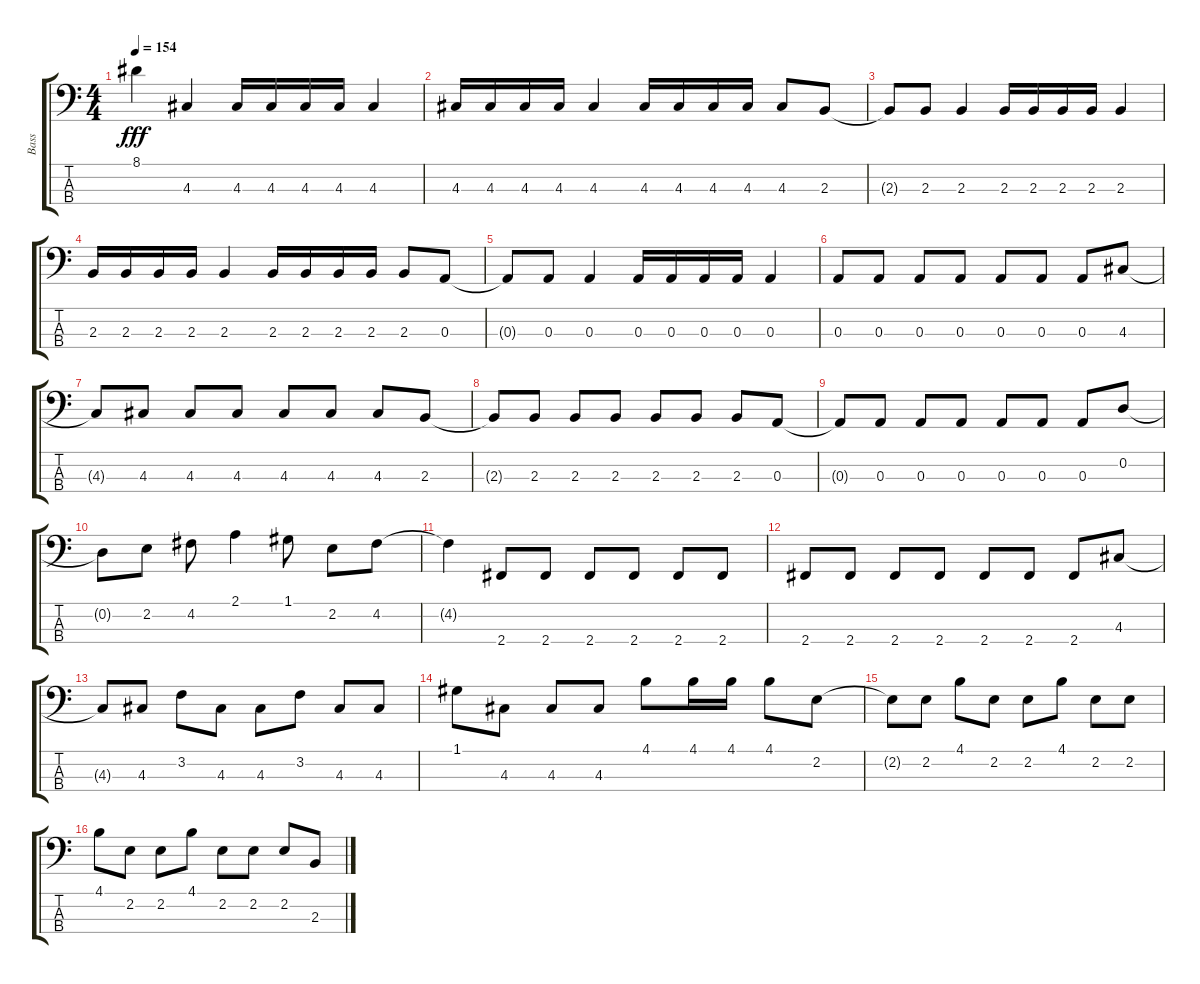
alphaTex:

\track ("Bass" "Bass") {instrument slapbass1}
\staff {score tabs}
\tuning (G2 D2 A1 E1) {hide}
\ts (4 4)
\tempo 154
\clef f4
\ks c
8.1{t}.4{dy fff} 4.3.4 4.3.16 4.3.16 4.3.16 4.3.16 4.3.4 |
4.3.16 4.3.16 4.3.16 4.3.16 4.3.4 4.3.16 4.3.16 4.3.16 4.3.16 4.3.8 2.3.8 |
2.3{t}.8 2.3.8 2.3.4 2.3.16 2.3.16 2.3.16 2.3.16 2.3.4 |
2.3.16 2.3.16 2.3.16 2.3.16 2.3.4 2.3.16 2.3.16 2.3.16 2.3.16 2.3.8 0.3.8 |
0.3{t}.8 0.3.8 0.3.4 0.3.16 0.3.16 0.3.16 0.3.16 0.3.4 |
0.3.8 0.3.8 0.3.8 0.3.8 0.3.8 0.3.8 0.3.8 4.3.8 |
4.3{t}.8 4.3.8 4.3.8 4.3.8 4.3.8 4.3.8 4.3.8 2.3.8 |
2.3{t}.8 2.3.8 2.3.8 2.3.8 2.3.8 2.3.8 2.3.8 0.3.8 |
0.3{t}.8 0.3.8 0.3.8 0.3.8 0.3.8 0.3.8 0.3.8 0.2.8 |
0.2{t}.8 2.2.8 4.2.8 2.1.4 1.1.8 2.2.8 4.2.8 |
4.2{t}.4 2.4.8 2.4.8 2.4.8 2.4.8 2.4.8 2.4.8 |
2.4.8 2.4.8 2.4.8 2.4.8 2.4.8 2.4.8 2.4.8 4.3.8 |
4.3{t}.8 4.3.8 3.2.8 4.3.8 4.3.8 3.2.8 4.3.8 4.3.8 |
1.1.8 4.3.8 4.3.8 4.3.8 4.1.8 4.1.16 4.1.16 4.1.8 2.2.8 |
2.2{t}.8 2.2.8 4.1.8 2.2.8 2.2.8 4.1.8 2.2.8 2.2.8 |
4.1.8 2.2.8 2.2.8 4.1.8 2.2.8 2.2.8 2.2.8 2.3.8
